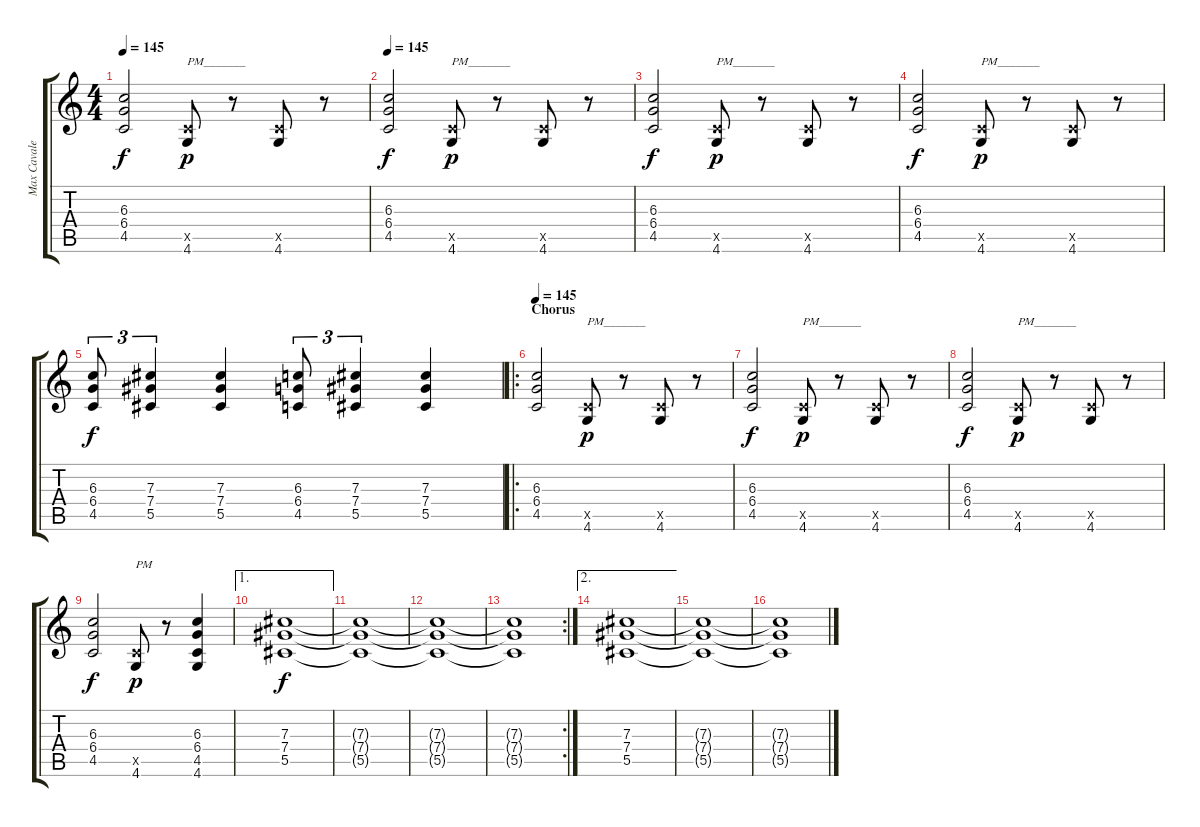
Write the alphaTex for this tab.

\track ("Max Cavalera - Guitar" "Max Cavale") {instrument distortionguitar}
\staff {score tabs}
\tuning (Eb4 Bb3 Gb3 Db3 Ab2 Eb2) {hide}
\ts (4 4)
\tempo 145
\clef g2
\ks c
(6.3 6.4 4.5).2{dy f instrument distortionguitar} (4.5{x} 4.6).8{txt "PM_______" dy p instrument lead2sawtooth} r.8 (4.5{x} 4.6).8 r.8 |
\tempo 145
(6.3 6.4 4.5).2{dy f instrument distortionguitar} (4.5{x} 4.6).8{txt "PM_______" dy p instrument lead2sawtooth} r.8 (4.5{x} 4.6).8 r.8 |
(6.3 6.4 4.5).2{dy f instrument distortionguitar} (4.5{x} 4.6).8{txt "PM_______" dy p instrument lead2sawtooth} r.8 (4.5{x} 4.6).8 r.8 |
(6.3 6.4 4.5).2{dy f instrument distortionguitar} (4.5{x} 4.6).8{txt "PM_______" dy p instrument lead2sawtooth} r.8 (4.5{x} 4.6).8 r.8 |
(6.3 6.4 4.5).8{tu (3 2) dy f volume 12 balance 5 instrument overdrivenguitar} (7.3 7.4 5.5).4{tu (3 2)} (7.3 7.4 5.5).4 (6.3 6.4 4.5).8{tu (3 2)} (7.3 7.4 5.5).4{tu (3 2)} (7.3 7.4 5.5).4 |
\ro
\section ("" "Chorus")
\tempo 145
(6.3 6.4 4.5).2{volume 12 balance 5 instrument distortionguitar} (4.5{x} 4.6).8{txt "PM_______" dy p instrument lead2sawtooth} r.8 (4.5{x} 4.6).8 r.8 |
(6.3 6.4 4.5).2{dy f instrument distortionguitar} (4.5{x} 4.6).8{txt "PM_______" dy p instrument lead2sawtooth} r.8 (4.5{x} 4.6).8 r.8 |
(6.3 6.4 4.5).2{dy f instrument distortionguitar} (4.5{x} 4.6).8{txt "PM_______" dy p instrument lead2sawtooth} r.8 (4.5{x} 4.6).8 r.8 |
(6.3 6.4 4.5).2{dy f instrument distortionguitar} (4.5{x} 4.6).8{txt "PM" dy p instrument lead2sawtooth} r.8 (6.3 6.4 4.5 4.6).4{volume 12 balance 5 instrument distortionguitar} |
\ae 1
(7.3 7.4 5.5).1{dy f volume 12 balance 5 instrument distortionguitar} |
(7.3{t} 7.4{t} 5.5{t}).1 |
(7.3{t} 7.4{t} 5.5{t}).1 |
\rc 2
(7.3{t} 7.4{t} 5.5{t}).1 |
\ae 2
(7.3 7.4 5.5).1{volume 12 balance 5 instrument distortionguitar} |
(7.3{t} 7.4{t} 5.5{t}).1 |
(7.3{t} 7.4{t} 5.5{t}).1
